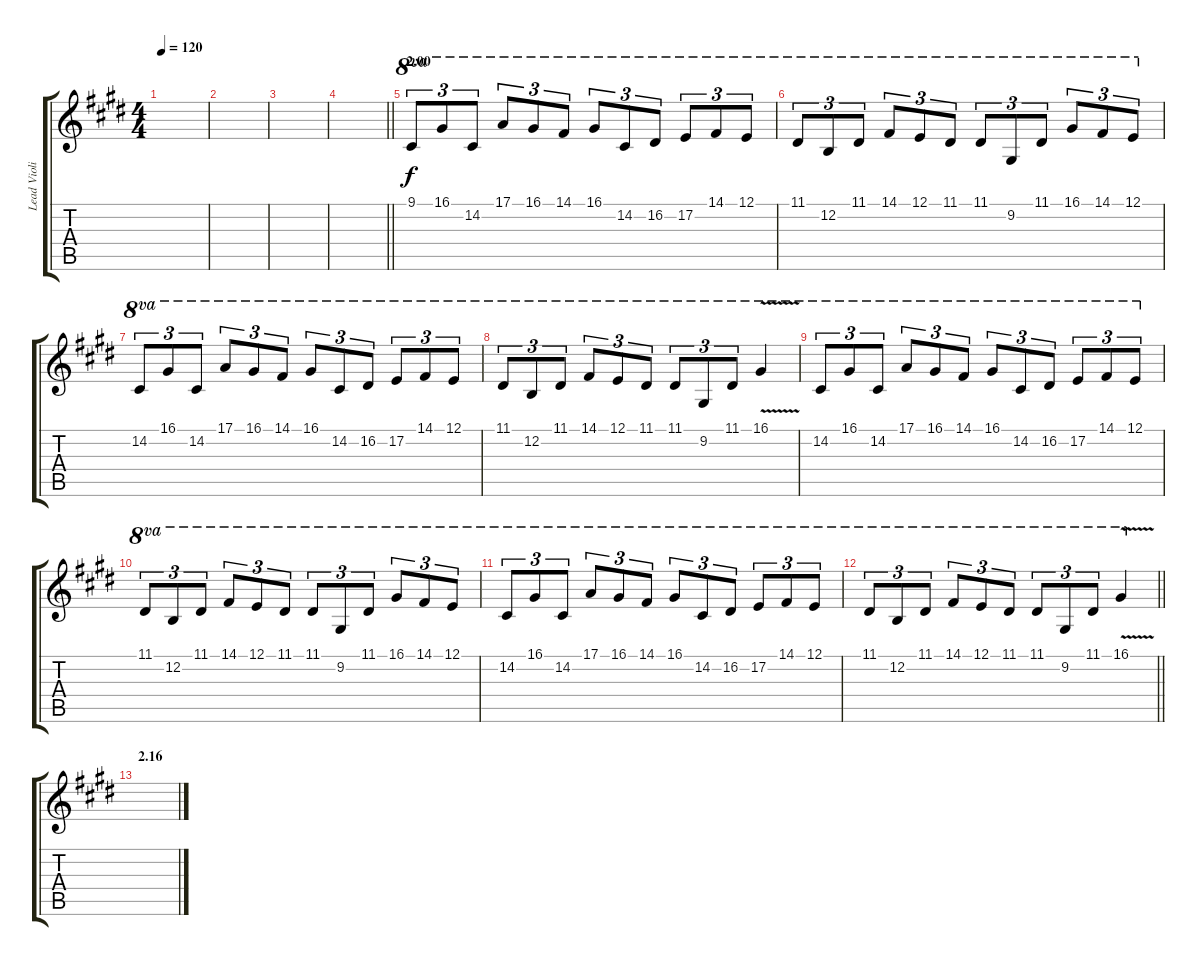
\track ("Lead Violin" "Lead Violi") {instrument violin}
\staff {score tabs}
\tuning (E4 B3 G3 D3 A2 E2) {hide}
\ts (4 4)
\tempo 120
\clef g2
\ks c#minor
|
|
|
\barLineRight lightlight
|
\section ("" "2.00")
9.1.8{tu (3 2) ot 8va volume 16} 16.1.8{tu (3 2) ot 8va} 14.2.8{tu (3 2) ot 8va} 17.1.8{tu (3 2) ot 8va} 16.1.8{tu (3 2) ot 8va} 14.1.8{tu (3 2) ot 8va} 16.1.8{tu (3 2) ot 8va} 14.2.8{tu (3 2) ot 8va} 16.2.8{tu (3 2) ot 8va} 17.2.8{tu (3 2) ot 8va} 14.1.8{tu (3 2) ot 8va} 12.1.8{tu (3 2) ot 8va} |
11.1.8{tu (3 2) ot 8va} 12.2.8{tu (3 2) ot 8va} 11.1.8{tu (3 2) ot 8va} 14.1.8{tu (3 2) ot 8va} 12.1.8{tu (3 2) ot 8va} 11.1.8{tu (3 2) ot 8va} 11.1.8{tu (3 2) ot 8va} 9.2.8{tu (3 2) ot 8va} 11.1.8{tu (3 2) ot 8va} 16.1.8{tu (3 2) ot 8va} 14.1.8{tu (3 2) ot 8va} 12.1.8{tu (3 2) ot 8va} |
14.2.8{tu (3 2) ot 8va} 16.1.8{tu (3 2) ot 8va} 14.2.8{tu (3 2) ot 8va} 17.1.8{tu (3 2) ot 8va} 16.1.8{tu (3 2) ot 8va} 14.1.8{tu (3 2) ot 8va} 16.1.8{tu (3 2) ot 8va} 14.2.8{tu (3 2) ot 8va} 16.2.8{tu (3 2) ot 8va} 17.2.8{tu (3 2) ot 8va} 14.1.8{tu (3 2) ot 8va} 12.1.8{tu (3 2) ot 8va} |
11.1.8{tu (3 2) ot 8va} 12.2.8{tu (3 2) ot 8va} 11.1.8{tu (3 2) ot 8va} 14.1.8{tu (3 2) ot 8va} 12.1.8{tu (3 2) ot 8va} 11.1.8{tu (3 2) ot 8va} 11.1.8{tu (3 2) ot 8va} 9.2.8{tu (3 2) ot 8va} 11.1.8{tu (3 2) ot 8va} 16.1{v}.4{ot 8va} |
14.2.8{tu (3 2) ot 8va} 16.1.8{tu (3 2) ot 8va} 14.2.8{tu (3 2) ot 8va} 17.1.8{tu (3 2) ot 8va} 16.1.8{tu (3 2) ot 8va} 14.1.8{tu (3 2) ot 8va} 16.1.8{tu (3 2) ot 8va} 14.2.8{tu (3 2) ot 8va} 16.2.8{tu (3 2) ot 8va} 17.2.8{tu (3 2) ot 8va} 14.1.8{tu (3 2) ot 8va} 12.1.8{tu (3 2) ot 8va} |
11.1.8{tu (3 2) ot 8va} 12.2.8{tu (3 2) ot 8va} 11.1.8{tu (3 2) ot 8va} 14.1.8{tu (3 2) ot 8va} 12.1.8{tu (3 2) ot 8va} 11.1.8{tu (3 2) ot 8va} 11.1.8{tu (3 2) ot 8va} 9.2.8{tu (3 2) ot 8va} 11.1.8{tu (3 2) ot 8va} 16.1.8{tu (3 2) ot 8va} 14.1.8{tu (3 2) ot 8va} 12.1.8{tu (3 2) ot 8va} |
14.2.8{tu (3 2) ot 8va} 16.1.8{tu (3 2) ot 8va} 14.2.8{tu (3 2) ot 8va} 17.1.8{tu (3 2) ot 8va} 16.1.8{tu (3 2) ot 8va} 14.1.8{tu (3 2) ot 8va} 16.1.8{tu (3 2) ot 8va} 14.2.8{tu (3 2) ot 8va} 16.2.8{tu (3 2) ot 8va} 17.2.8{tu (3 2) ot 8va} 14.1.8{tu (3 2) ot 8va} 12.1.8{tu (3 2) ot 8va} |
\barLineRight lightlight
11.1.8{tu (3 2) ot 8va} 12.2.8{tu (3 2) ot 8va} 11.1.8{tu (3 2) ot 8va} 14.1.8{tu (3 2) ot 8va} 12.1.8{tu (3 2) ot 8va} 11.1.8{tu (3 2) ot 8va} 11.1.8{tu (3 2) ot 8va} 9.2.8{tu (3 2) ot 8va} 11.1.8{tu (3 2) ot 8va} 16.1{v}.4{ot 8va} |
\section ("" "2.16")
